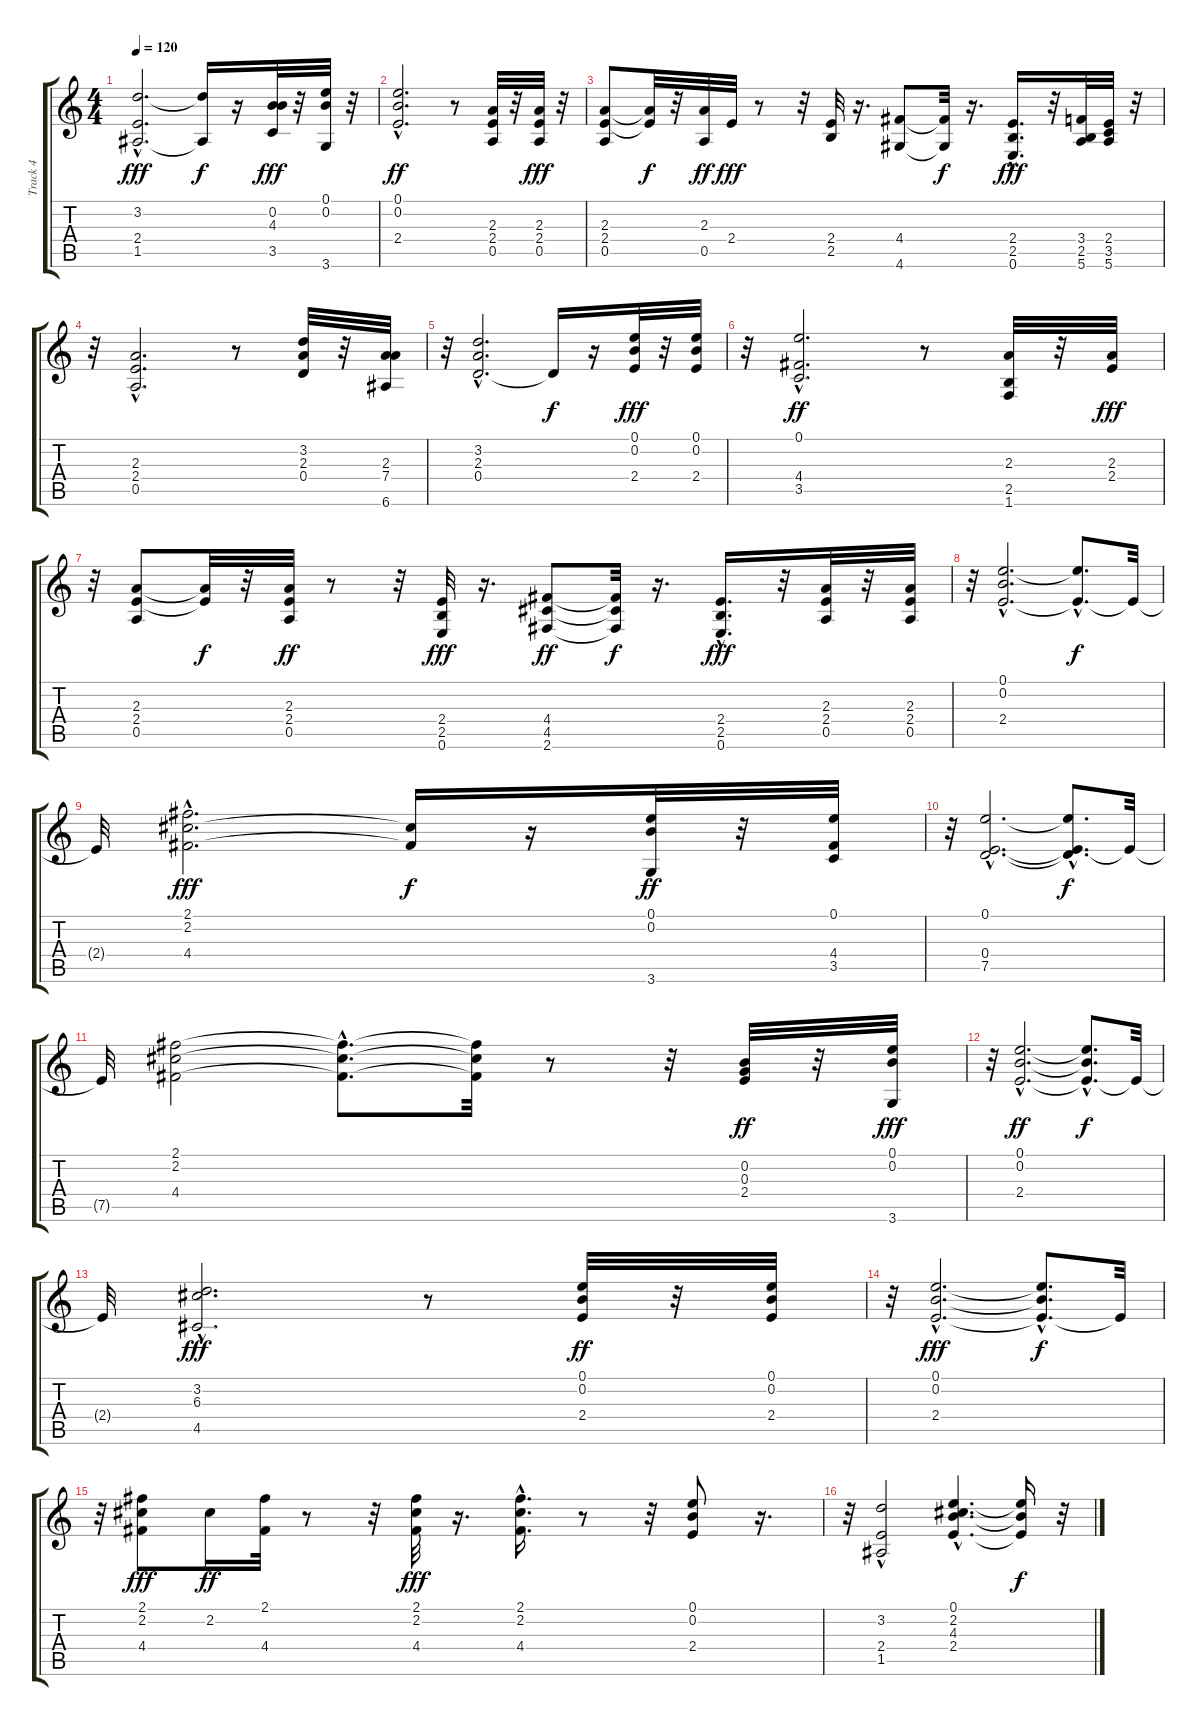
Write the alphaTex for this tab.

\track ("Track 4" "Track 4") {instrument distortionguitar}
\staff {score tabs}
\tuning (E4 B3 G3 D3 A2 E2) {hide}
\ts (4 4)
\tempo 120
\clef g2
\ks c
(3.2{hac} 2.4{hac} 1.5{hac}).2{d dy fff} (3.2{t} 1.5{t}).16{dy f} r.16 (0.2 4.3 3.5).32{dy fff} r.32 (0.1 0.2 3.6).32 r.32 |
(0.1{hac} 0.2{hac} 2.4{hac}).2{d dy ff} r.8 (2.3 2.4 0.5).32 r.32 (2.3 2.4 0.5).32{dy fff} r.32 |
(2.3 2.4 0.5).8 (2.3{t} 2.4{t}).32{dy f} r.32 (2.3 0.5).32{dy ff} 2.4.32{dy fff} r.8 r.32 (2.4 2.5).32 r.16{d} (4.4 4.6).8 (4.4{t} 4.6{t}).32{dy f} r.16{d} (2.4{hac} 2.5 0.6).16{d dy fff} r.32 (3.4 2.5 5.6).32 (2.4 3.5 5.6).32 r.32 |
r.32 (2.3{hac} 2.4{hac} 0.5{hac}).2{d} r.8 (3.2 2.3 0.4).32 r.32 (2.3 7.4 6.6).32 |
r.32 (3.2{hac} 2.3{hac} 0.4{hac}).2{d} 0.4{t}.16{dy f} r.16 (0.1 0.2 2.4).32{dy fff} r.32 (0.1 0.2 2.4).32 |
r.32 (0.1{hac} 4.4{hac} 3.5{hac}).2{d dy ff} r.8 (2.3 2.5 1.6).32 r.32 (2.3 2.4).32{dy fff} |
r.32 (2.3 2.4 0.5).8 (2.3{t} 2.4{t}).32{dy f} r.32 (2.3 2.4 0.5).32{dy ff} r.8 r.32 (2.4 2.5 0.6).32{dy fff} r.16{d} (4.4 4.5 2.6).8{dy ff} (4.4{t} 4.5{t} 2.6{t}).32{dy f} r.16{d} (2.4{hac} 2.5 0.6).16{d dy fff} r.32 (2.3 2.4 0.5).32 r.32 (2.3 2.4 0.5).32 |
r.32 (0.1{hac} 0.2{hac} 2.4{hac}).2{d} (0.1{hac t} 2.4{hac t}).8{d dy f} 2.4{t}.32 |
2.4{t}.32 (2.1{hac} 2.2{hac} 4.4{hac}).2{d dy fff} (2.2{t} 4.4{t}).16{dy f} r.16 (0.1 0.2 3.6).32{dy ff} r.32 (0.1 4.4 3.5).32 |
r.32 (0.1{hac} 0.4{hac} 7.5{hac}).2{d} (0.1{t} 0.4{t} 7.5{hac t}).8{d dy f} 7.5{t}.32 |
7.5{t}.32 (2.1 2.2 4.4).2 (2.1{hac t} 2.2{hac t} 4.4{hac t}).8{d} (2.1{t} 2.2{t} 4.4{t}).32 r.8 r.32 (0.2 0.3 2.4).32{dy ff} r.32 (0.1 0.2 3.6).32{dy fff} |
r.32 (0.1{hac} 0.2{hac} 2.4{hac}).2{d dy ff} (0.1{hac t} 0.2{hac t} 2.4{hac t}).8{d dy f} 2.4{t}.32 |
2.4{t}.32 (3.2 6.3 4.5{hac}).2{d dy fff} r.8 (0.1 0.2 2.4).32{dy ff} r.32 (0.1 0.2 2.4).32 |
r.32 (0.1{hac} 0.2{hac} 2.4{hac}).2{d dy fff} (0.1{t} 0.2{t} 2.4{hac t}).8{d dy f} 2.4{t}.32 |
r.32 (2.1 2.2 4.4).8{dy fff} 2.2.16{dy ff} (2.1 4.4).32 r.8 r.32 (2.1 2.2 4.4).32{dy fff} r.16{d} (2.1 2.2 4.4{hac}).16{d} r.8 r.32 (0.1 0.2 2.4).8 r.16{d} |
r.32 (3.2{hac} 2.4{hac} 1.5).2 (0.1{hac} 2.2 4.3{hac} 2.4{hac}).4{d} (0.1{t} 4.3{t} 2.4{t}).16{dy f} r.32
